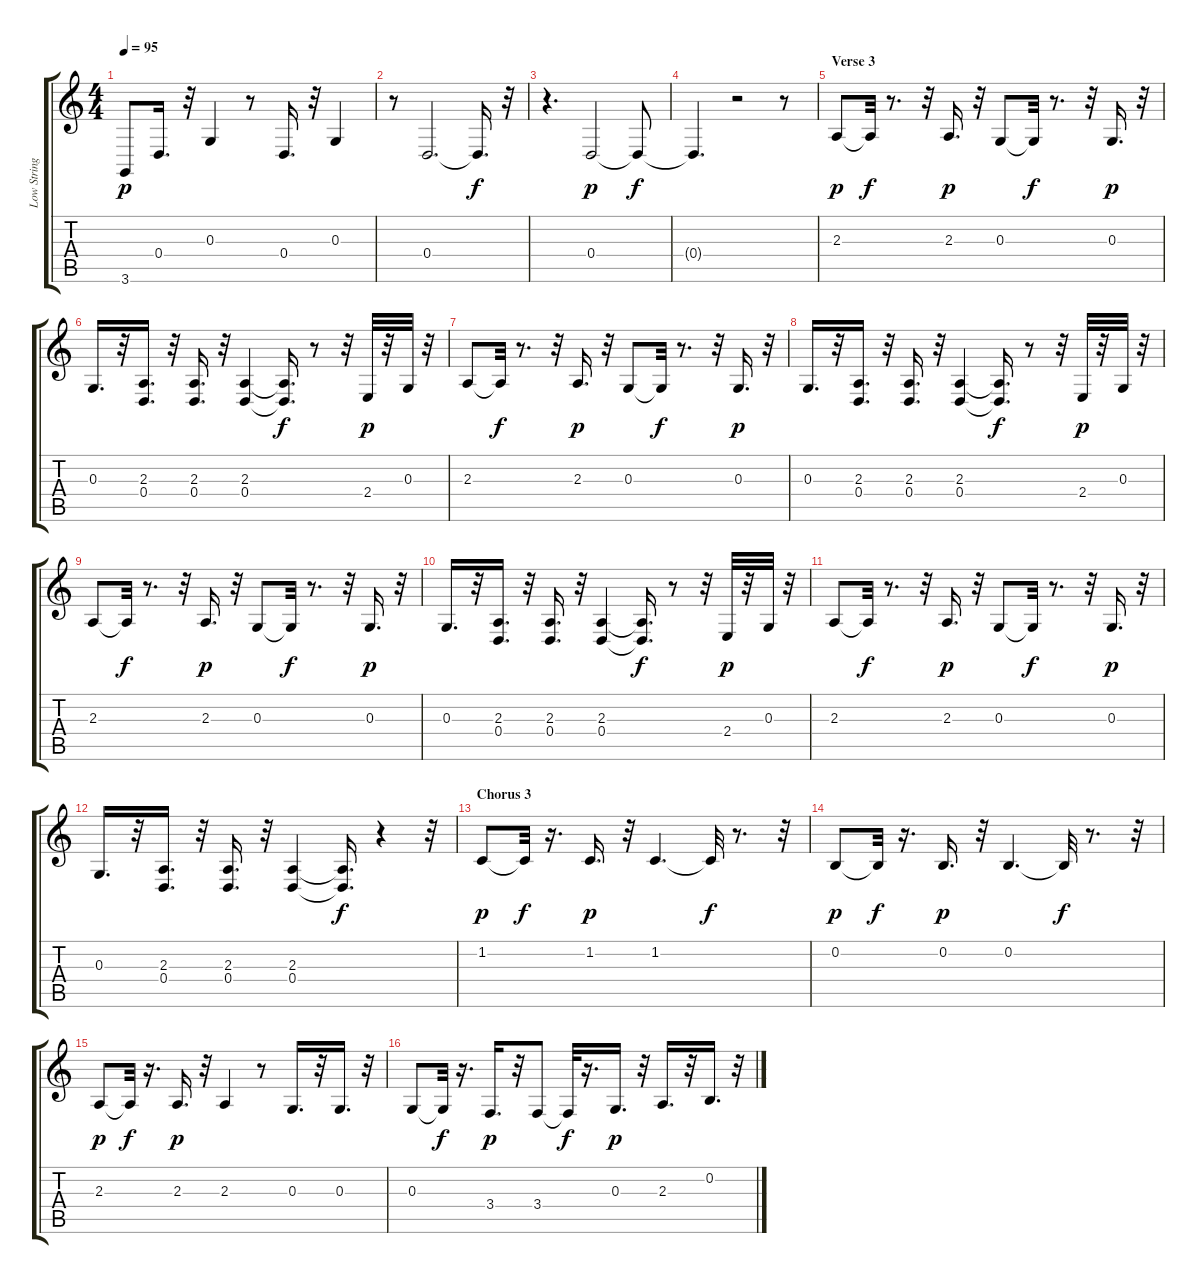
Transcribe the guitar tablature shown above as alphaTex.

\track ("Low Strings" "Low String") {instrument stringensemble1}
\staff {score tabs}
\tuning (E4 B3 G3 D3 A2 E2) {hide}
\ts (4 4)
\tempo 95
\clef g2
\ks c
3.6.8{dy p} 0.4.16{d} r.32 0.3.4 r.8 0.4.16{d} r.32 0.3.4 |
r.8 0.4.2{d} 0.4{t}.16{d dy f} r.32 |
r.4{d} 0.4.2{dy p} 0.4{t}.8{dy f} |
0.4{t}.4{d} r.2 r.8 |
\section ("" "Verse 3")
2.3.8{dy p} 2.3{t}.32{dy f} r.8{d} r.32 2.3.16{d dy p} r.32 0.3.8 0.3{t}.32{dy f} r.8{d} r.32 0.3.16{d dy p} r.32 |
0.3.16{d} r.32 (2.3 0.4).16{d} r.32 (2.3 0.4).16{d} r.32 (2.3 0.4).4 (2.3{t} 0.4{t}).16{d dy f} r.8 r.32 2.4.32{dy p} r.32 0.3.32 r.32 |
2.3.8 2.3{t}.32{dy f} r.8{d} r.32 2.3.16{d dy p} r.32 0.3.8 0.3{t}.32{dy f} r.8{d} r.32 0.3.16{d dy p} r.32 |
0.3.16{d} r.32 (2.3 0.4).16{d} r.32 (2.3 0.4).16{d} r.32 (2.3 0.4).4 (2.3{t} 0.4{t}).16{d dy f} r.8 r.32 2.4.32{dy p} r.32 0.3.32 r.32 |
2.3.8 2.3{t}.32{dy f} r.8{d} r.32 2.3.16{d dy p} r.32 0.3.8 0.3{t}.32{dy f} r.8{d} r.32 0.3.16{d dy p} r.32 |
0.3.16{d} r.32 (2.3 0.4).16{d} r.32 (2.3 0.4).16{d} r.32 (2.3 0.4).4 (2.3{t} 0.4{t}).16{d dy f} r.8 r.32 2.4.32{dy p} r.32 0.3.32 r.32 |
2.3.8 2.3{t}.32{dy f} r.8{d} r.32 2.3.16{d dy p} r.32 0.3.8 0.3{t}.32{dy f} r.8{d} r.32 0.3.16{d dy p} r.32 |
0.3.16{d} r.32 (2.3 0.4).16{d} r.32 (2.3 0.4).16{d} r.32 (2.3 0.4).4 (2.3{t} 0.4{t}).16{d dy f} r.4 r.32 |
\section ("" "Chorus 3")
1.2.8{dy p} 1.2{t}.32{dy f} r.16{d} 1.2.16{d dy p} r.32 1.2.4{d} 1.2{t}.32{dy f} r.8{d} r.32 |
0.2.8{dy p} 0.2{t}.32{dy f} r.16{d} 0.2.16{d dy p} r.32 0.2.4{d} 0.2{t}.32{dy f} r.8{d} r.32 |
2.3.8{dy p} 2.3{t}.32{dy f} r.16{d} 2.3.16{d dy p} r.32 2.3.4 r.8 0.3.16{d} r.32 0.3.16{d} r.32 |
0.3.8 0.3{t}.32{dy f} r.16{d} 3.4.16{d dy p} r.32 3.4.8 3.4{t}.32{dy f} r.16{d} 0.3.16{d dy p} r.32 2.3.16{d} r.32 0.2.16{d} r.32
